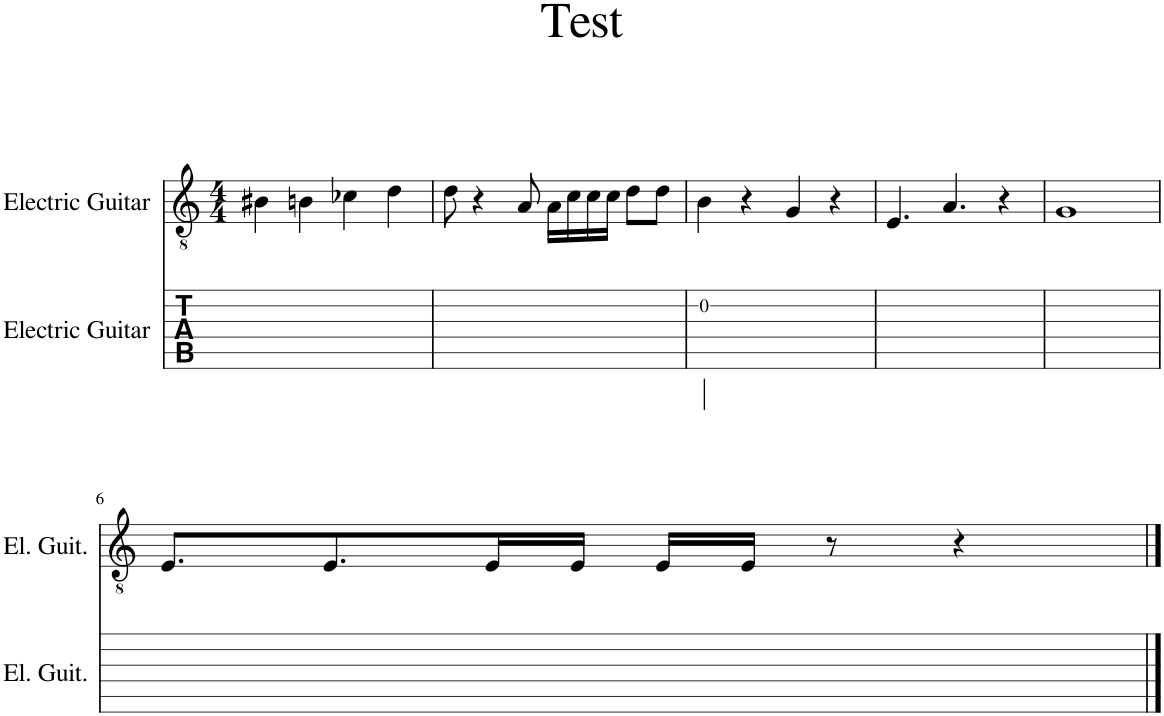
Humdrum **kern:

**kern	**kern
*part2	*part1
*staff2	*staff1
*I"Electric Guitar	*I"Electric Guitar
*I'El. Guit.	*I'El. Guit.
*stria6	*
*	*clefGv2
*k[]	*k[]
*M4/4	*M4/4
=1	=1
1r	4B#X\
.	4Bn\
.	4c-X\
.	4d\
=2	=2
4r	8d\
.	4r
4r	.
.	8A/
4r	16A\LL
.	16c\
.	16c\
.	16c\JJ
4r	8d\L
.	8d\J
=3	=3
4B\	4B\
4r	4r
2r	4G/
.	4r
=4	=4
1r	4.E/
.	4.A/
.	4r
=5	=5
1r	1G
!!LO:LB:g=z
=6	=6
1r	8.E/L
.	8.E/
.	16E/L
.	16E/JJ
.	16E/LL
.	16E/JJ
.	8r
.	4r
==	==
*-	*-
